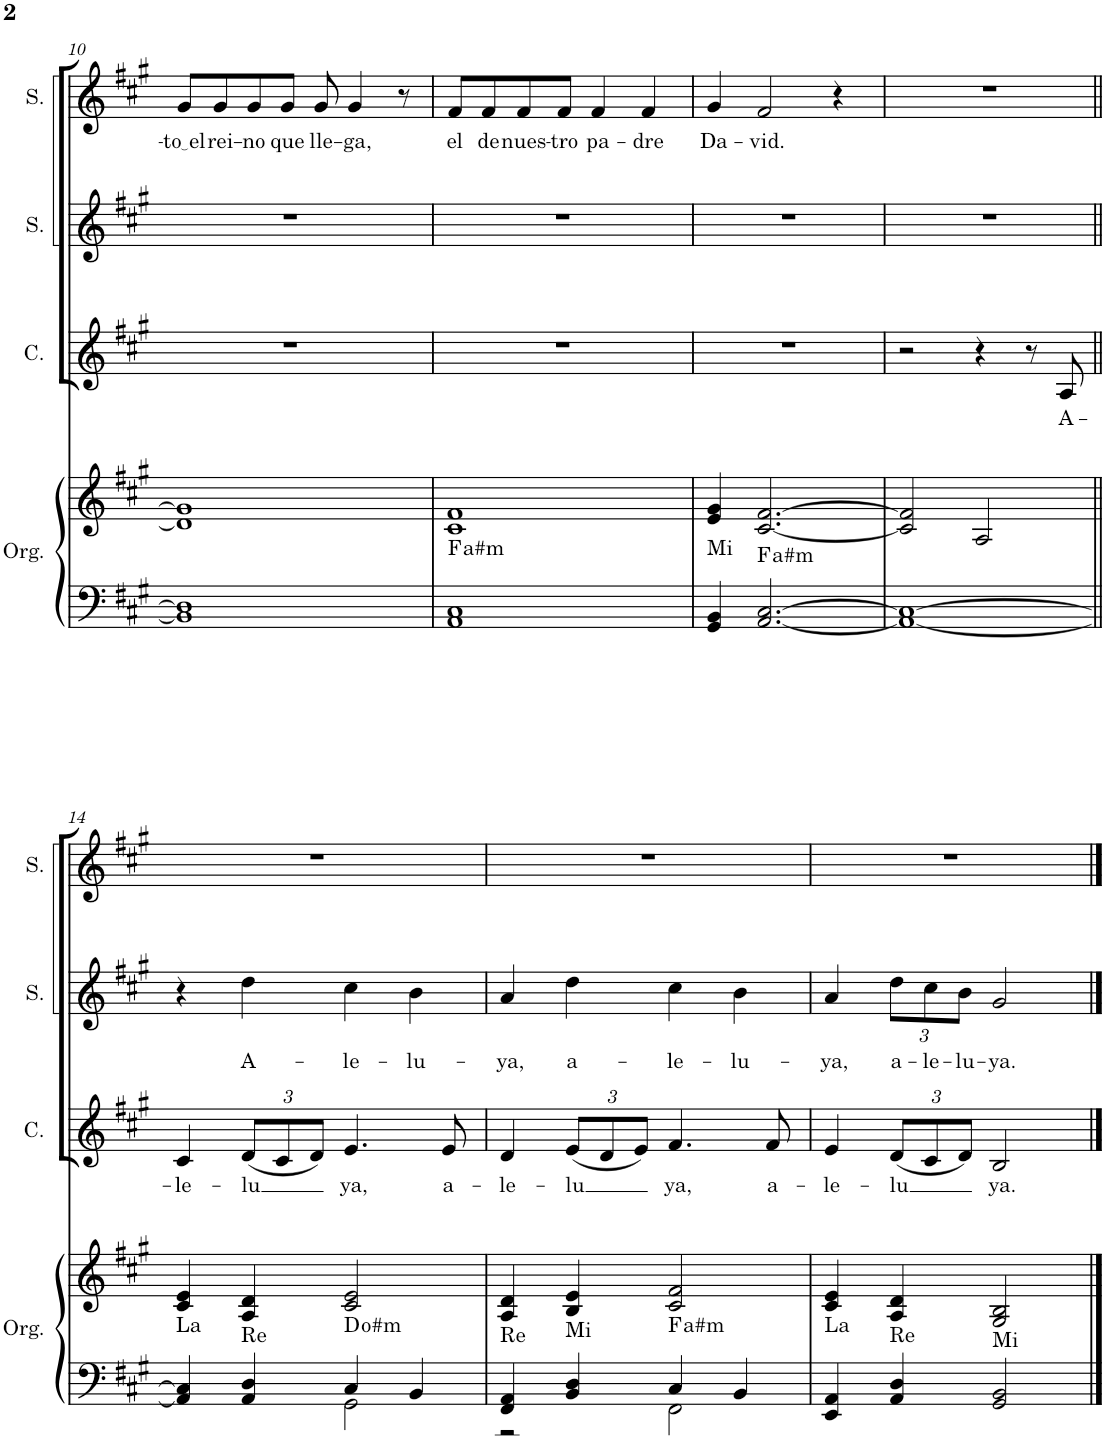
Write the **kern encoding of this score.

**kern	**kern	**harte	**kern	**text	**kern	**text	**kern	**text
*part4	*part4	*part4	*part3	*part3	*part2	*part2	*part1	*part1
*staff5	*staff4	*	*staff3	*staff3	*staff2	*staff2	*staff1	*staff1
*I"Órgano	*	*	*I"Contralto	*	*I"Soprano	*	*I"Solista	*
*	*	*	*I'C.	*	*I'S.	*	*I'S.	*
!!LO:PB:g=z
*clefF4	*clefG2	*	*clefG2	*	*clefG2	*	*clefG2	*
*k[f#c#g#]	*k[f#c#g#]	*	*k[f#c#g#]	*	*k[f#c#g#]	*	*k[f#c#g#]	*
*M4/4	*M4/4	*	*M4/4	*	*M4/4	*	*M4/4	*
=10	=10	=10	=10	=10	=10	=10	=10	=10
!	!	!	!	!	!	!	!	!LO:LY:b
1BB] 1D#]	1d#] 1g#]	.	1r	.	1r	.	8g#/L	to el
!	!	!	!	!	!	!	!	!LO:LY:b
.	.	.	.	.	.	.	8g#/	rei-
!	!	!	!	!	!	!	!	!LO:LY:b
.	.	.	.	.	.	.	8g#/	-no
!	!	!	!	!	!	!	!	!LO:LY:b
.	.	.	.	.	.	.	8g#/J	que
!	!	!	!	!	!	!	!	!LO:LY:b
.	.	.	.	.	.	.	8g#/	lle-
!	!	!	!	!	!	!	!	!LO:LY:b
.	.	.	.	.	.	.	4g#/	-ga,
.	.	.	.	.	.	.	8r	.
=11	=11	=11	=11	=11	=11	=11	=11	=11
!	!	!LO:H:kt=a#m	!	!	!	!	!	!LO:LY:b
1AA 1C#	1c# 1f#	.	1r	.	1r	.	8f#/L	el
!	!	!	!	!	!	!	!	!LO:LY:b
.	.	.	.	.	.	.	8f#/	de
!	!	!	!	!	!	!	!	!LO:LY:b
.	.	.	.	.	.	.	8f#/	nues-
!	!	!	!	!	!	!	!	!LO:LY:b
.	.	.	.	.	.	.	8f#/J	-tro
!	!	!	!	!	!	!	!	!LO:LY:b
.	.	.	.	.	.	.	4f#/	pa-
!	!	!	!	!	!	!	!	!LO:LY:b
.	.	.	.	.	.	.	4f#/	-dre
=12	=12	=12	=12	=12	=12	=12	=12	=12
!	!	!LO:H:kt=Mi	!	!	!	!	!	!LO:LY:b
4GG#/ 4BB/	4e/ 4g#/	N	1r	.	1r	.	4g#/	Da-
!	!	!LO:H:kt=a#m	!	!	!	!	!	!LO:LY:b
[2.AA/ [2.C#/	[2.c#/ [2.f#/	.	.	.	.	.	2f#/	-vid.
.	.	.	.	.	.	.	4r	.
=13	=13	=13	=13	=13	=13	=13	=13	=13
1AA_ 1C#_	2c#/] 2f#/]	.	2r	.	1r	.	1r	.
.	2A/	.	4r	.	.	.	.	.
.	.	.	8r	.	.	.	.	.
!	!	!	!	!LO:LY:b	!	!	!	!
.	.	.	8A/	A-	.	.	.	.
!!LO:LB:g=z
=14||	=14||	=14||	=14||	=14||	=14||	=14||	=14||	=14||
*^	*	*	*	*	*	*	*	*
!	!	!	!LO:H:kt=La	!	!LO:LY:b	!	!	!	!
4AA/] 4C#/]	2ryy	4c#/ 4e/	N	4c#/	-le-	4r	.	1r	.
*	*	*	*	*Xbrackettup	*	*	*	*	*
!	!	!	!LO:H:kt=Re	!	!LO:LY:b	!	!LO:LY:b	!	!
4AA/ 4D/	.	4A/ 4d/	N	(12d/L	-lu	4dd\	A-	.	.
.	.	.	.	12c#/	.	.	.	.	.
.	.	.	.	12d/J)	.	.	.	.	.
!	!	!	!	!	!LO:LY:b	!	!LO:LY:b	!	!
4C#/	2GG#\	2c#/ 2e/	D:dim	4.e/	ya,	4cc#\	-le-	.	.
!	!	!	!	!	!	!	!LO:LY:b	!	!
4BB/	.	.	.	.	.	4b\	-lu-	.	.
!	!	!	!	!	!LO:LY:b	!	!	!	!
.	.	.	.	8e/	a-	.	.	.	.
=15	=15	=15	=15	=15	=15	=15	=15	=15	=15
!	!	!	!LO:H:kt=Re	!	!LO:LY:b	!	!LO:LY:b	!	!
4FF#/ 4AA/	2r	4A/ 4d/	N	4d/	-le-	4a/	-ya,	1r	.
!	!	!	!LO:H:kt=Mi	!	!LO:LY:b	!	!LO:LY:b	!	!
4BB/ 4D/	.	4B/ 4e/	N	(12e/L	-lu	4dd\	a-	.	.
.	.	.	.	12d/	.	.	.	.	.
.	.	.	.	12e/J)	.	.	.	.	.
!	!	!	!LO:H:kt=a#m	!	!LO:LY:b	!	!LO:LY:b	!	!
4C#/	2FF#\	2c#/ 2f#/	.	4.f#/	ya,	4cc#\	-le-	.	.
!	!	!	!	!	!	!	!LO:LY:b	!	!
4BB/	.	.	.	.	.	4b\	-lu-	.	.
!	!	!	!	!	!LO:LY:b	!	!	!	!
.	.	.	.	8f#/	a-	.	.	.	.
*v	*v	*	*	*	*	*	*	*	*
=16	=16	=16	=16	=16	=16	=16	=16	=16
!	!	!LO:H:kt=La	!	!LO:LY:b	!	!LO:LY:b	!	!
4EE/ 4AA/	4c#/ 4e/	N	4e/	-le-	4a/	-ya,	1r	.
!	!	!	!	!LO:LY:b	!	!	!	!
*	*	*	*	*	*Xbrackettup	*	*	*
!	!	!LO:H:kt=Re	!	!	!	!LO:LY:b	!	!
4AA/ 4D/	4A/ 4d/	N	(12d/L	-lu	12dd\L	a-	.	.
!	!	!	!	!	!	!LO:LY:b	!	!
.	.	.	12c#/	.	12cc#\	-le-	.	.
!	!	!	!	!	!	!LO:LY:b	!	!
.	.	.	12d/J)	.	12b\J	-lu-	.	.
!	!	!LO:H:kt=Mi	!	!LO:LY:b	!	!LO:LY:b	!	!
2GG#/ 2BB/	2G#/ 2B/	N	2B/	ya.	2g#/	-ya.	.	.
==	==	==	==	==	==	==	==	==
*-	*-	*-	*-	*-	*-	*-	*-	*-
